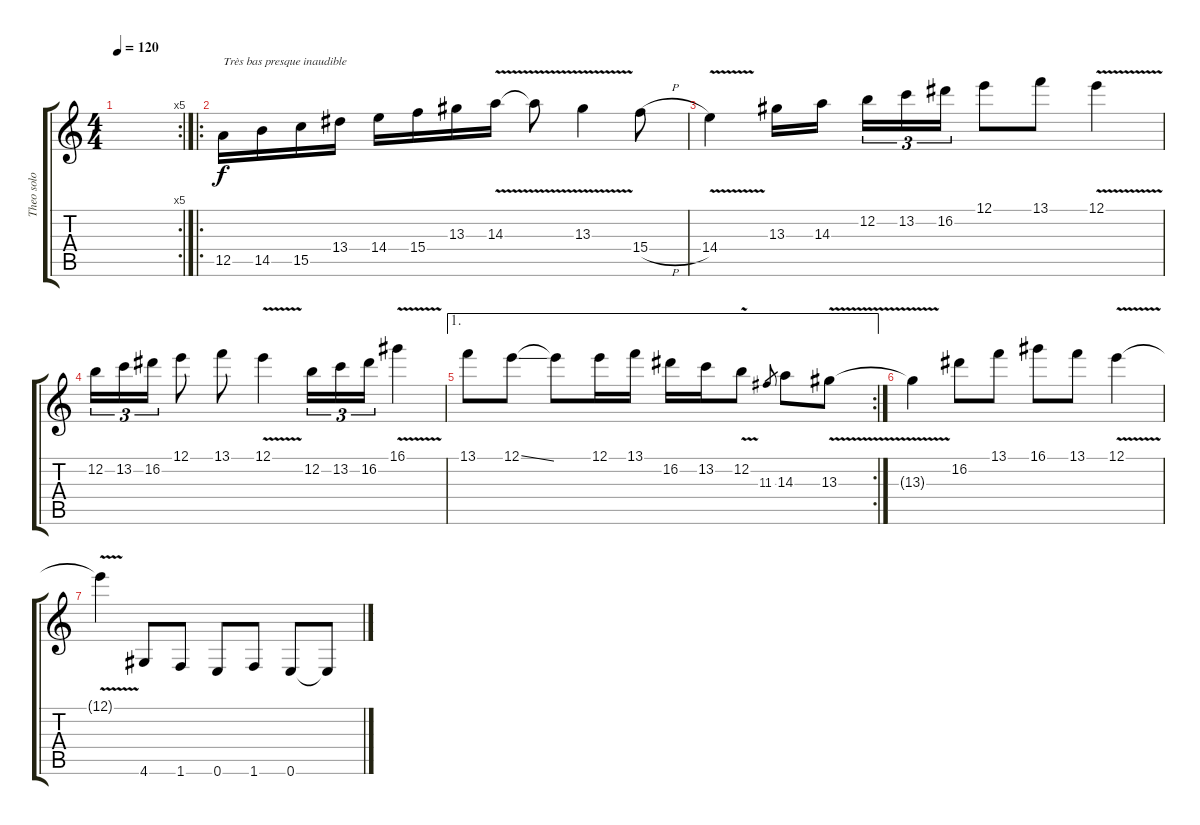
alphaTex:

\track ("Theo solo " "Theo solo ") {instrument distortionguitar}
\staff {score tabs}
\tuning (E4 B3 G3 D3 A2 E2) {hide}
\rc 5
\ts (4 4)
\tempo 120
\clef g2
\ks c
|
\ro
12.5.16{txt "Très bas presque inaudible" volume 6} 14.5.16 15.5.16 13.4.16 14.4.16 15.4.16 13.3.16 14.3{v}.16 14.3{t}.8 13.3{v}.4 15.4{h}.8 |
14.4{v}.4 13.3.16 14.3.16 12.2.16{tu (3 2)} 13.2.16{tu (3 2)} 16.2.16{tu (3 2)} 12.1.8 13.1.8 12.1{v}.4 |
12.2.16{tu (3 2)} 13.2.16{tu (3 2)} 16.2.16{tu (3 2)} 12.1.8 13.1.8 12.1{v}.4 12.2.16{tu (3 2)} 13.2.16{tu (3 2)} 16.2.16{tu (3 2)} 16.1{v}.4 |
\ae 1
\rc 2
13.1.8 12.1{ss}.8 12.1{t}.8 12.1.16 13.1.16 16.2.16 13.2.16 12.2{v}.8 11.3.8{gr} 14.3.8 13.3{v}.8 |
13.3{t}.4 16.2.8 13.1.8 16.1.8 13.1.8 12.1{v}.4 |
12.1{t}.4 4.6.8 1.6.8 0.6.8 1.6.8 0.6.8 0.6{t}.8
